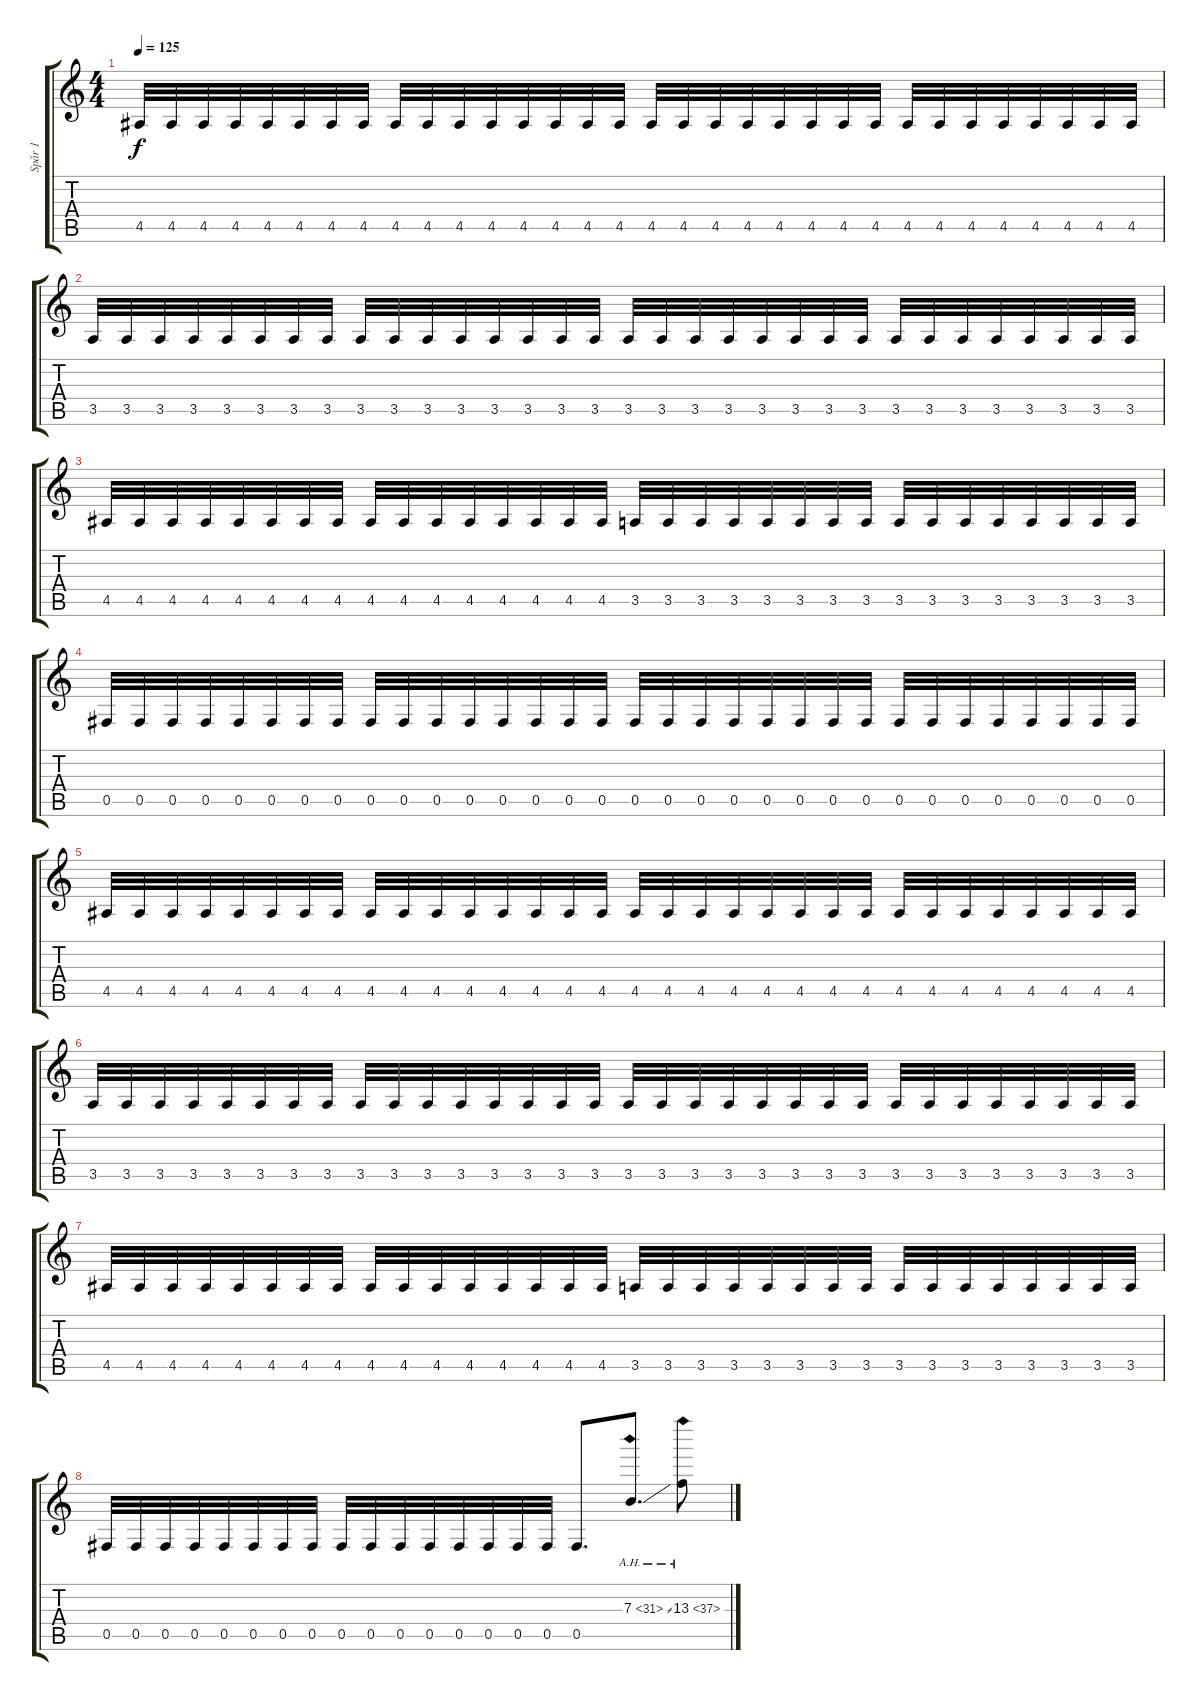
\track ("Spår 1" "Spår 1") {instrument distortionguitar}
\staff {score tabs}
\tuning (Db4 Ab3 E3 B2 Gb2 B1) {hide}
\ts (4 4)
\tempo 125
\clef g2
\ks c
4.5.32{dy f} 4.5.32 4.5.32 4.5.32 4.5.32 4.5.32 4.5.32 4.5.32 4.5.32 4.5.32 4.5.32 4.5.32 4.5.32 4.5.32 4.5.32 4.5.32 4.5.32 4.5.32 4.5.32 4.5.32 4.5.32 4.5.32 4.5.32 4.5.32 4.5.32 4.5.32 4.5.32 4.5.32 4.5.32 4.5.32 4.5.32 4.5.32 |
3.5.32 3.5.32 3.5.32 3.5.32 3.5.32 3.5.32 3.5.32 3.5.32 3.5.32 3.5.32 3.5.32 3.5.32 3.5.32 3.5.32 3.5.32 3.5.32 3.5.32 3.5.32 3.5.32 3.5.32 3.5.32 3.5.32 3.5.32 3.5.32 3.5.32 3.5.32 3.5.32 3.5.32 3.5.32 3.5.32 3.5.32 3.5.32 |
4.5.32 4.5.32 4.5.32 4.5.32 4.5.32 4.5.32 4.5.32 4.5.32 4.5.32 4.5.32 4.5.32 4.5.32 4.5.32 4.5.32 4.5.32 4.5.32 3.5.32 3.5.32 3.5.32 3.5.32 3.5.32 3.5.32 3.5.32 3.5.32 3.5.32 3.5.32 3.5.32 3.5.32 3.5.32 3.5.32 3.5.32 3.5.32 |
0.5.32 0.5.32 0.5.32 0.5.32 0.5.32 0.5.32 0.5.32 0.5.32 0.5.32 0.5.32 0.5.32 0.5.32 0.5.32 0.5.32 0.5.32 0.5.32 0.5.32 0.5.32 0.5.32 0.5.32 0.5.32 0.5.32 0.5.32 0.5.32 0.5.32 0.5.32 0.5.32 0.5.32 0.5.32 0.5.32 0.5.32 0.5.32 |
4.5.32 4.5.32 4.5.32 4.5.32 4.5.32 4.5.32 4.5.32 4.5.32 4.5.32 4.5.32 4.5.32 4.5.32 4.5.32 4.5.32 4.5.32 4.5.32 4.5.32 4.5.32 4.5.32 4.5.32 4.5.32 4.5.32 4.5.32 4.5.32 4.5.32 4.5.32 4.5.32 4.5.32 4.5.32 4.5.32 4.5.32 4.5.32 |
3.5.32 3.5.32 3.5.32 3.5.32 3.5.32 3.5.32 3.5.32 3.5.32 3.5.32 3.5.32 3.5.32 3.5.32 3.5.32 3.5.32 3.5.32 3.5.32 3.5.32 3.5.32 3.5.32 3.5.32 3.5.32 3.5.32 3.5.32 3.5.32 3.5.32 3.5.32 3.5.32 3.5.32 3.5.32 3.5.32 3.5.32 3.5.32 |
4.5.32 4.5.32 4.5.32 4.5.32 4.5.32 4.5.32 4.5.32 4.5.32 4.5.32 4.5.32 4.5.32 4.5.32 4.5.32 4.5.32 4.5.32 4.5.32 3.5.32 3.5.32 3.5.32 3.5.32 3.5.32 3.5.32 3.5.32 3.5.32 3.5.32 3.5.32 3.5.32 3.5.32 3.5.32 3.5.32 3.5.32 3.5.32 |
0.5.32 0.5.32 0.5.32 0.5.32 0.5.32 0.5.32 0.5.32 0.5.32 0.5.32 0.5.32 0.5.32 0.5.32 0.5.32 0.5.32 0.5.32 0.5.32 0.5.8{d} 7.3{ah 24 ss}.8{d} 13.3{ah 24}.8
